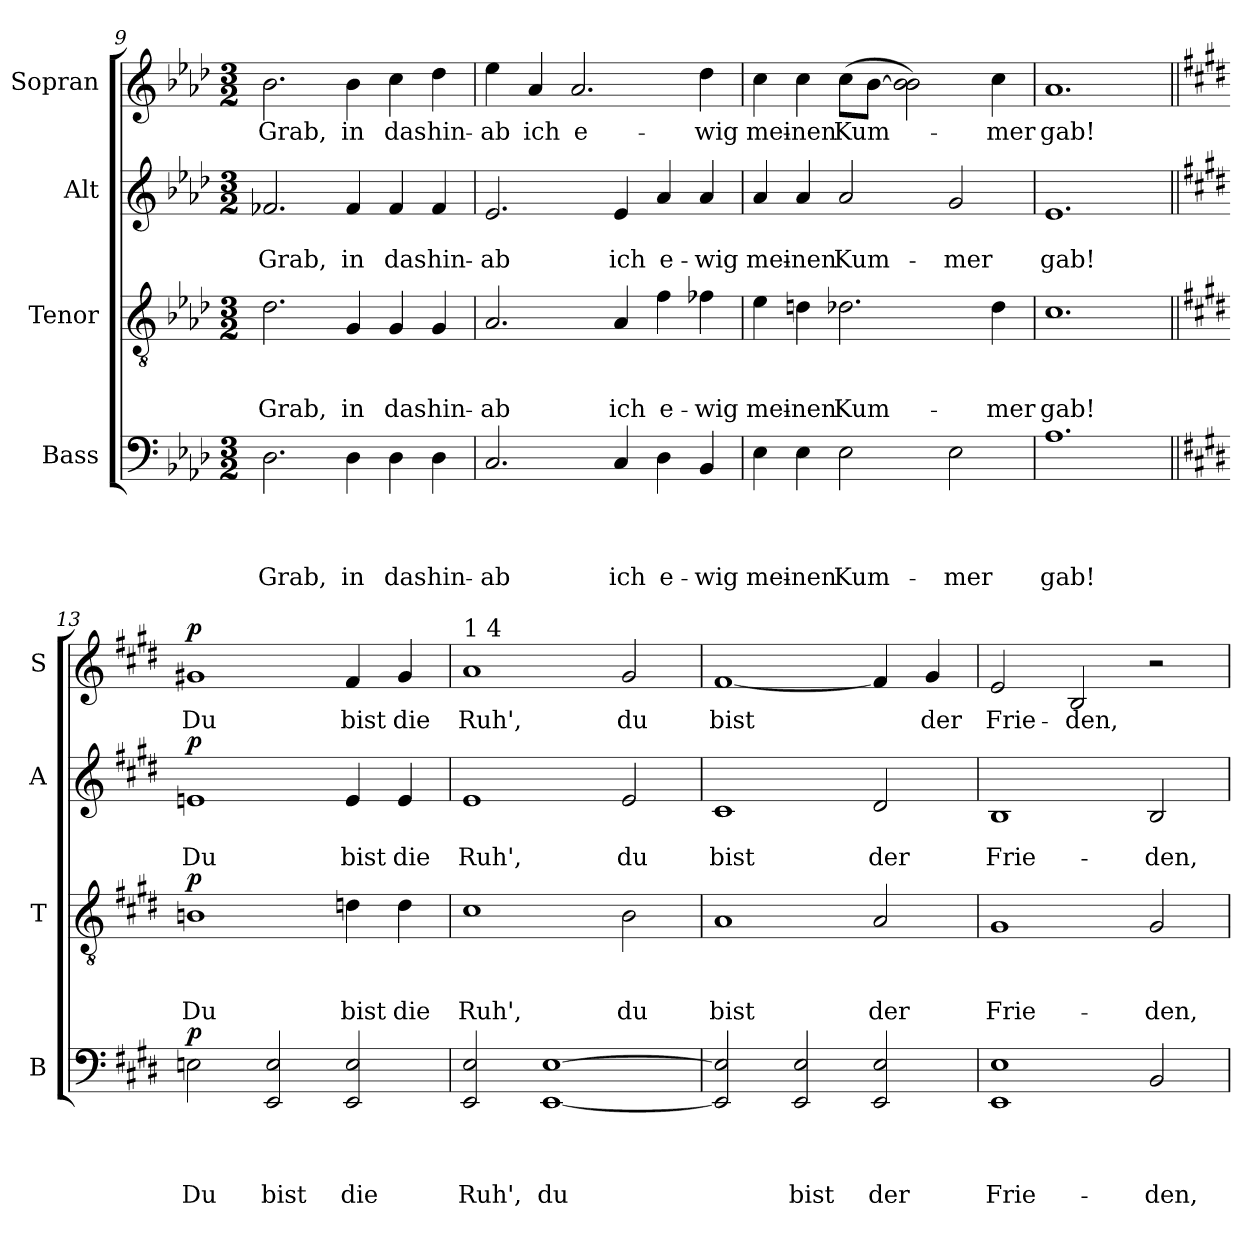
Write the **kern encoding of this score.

**kern	**text	**text	**text	**text	**dynam	**kern	**text	**text	**text	**dynam	**kern	**text	**text	**dynam	**kern	**text	**dynam
*part4	*part4	*part4	*part4	*part4	*part4	*part3	*part3	*part3	*part3	*part3	*part2	*part2	*part2	*part2	*part1	*part1	*part1
*staff4	*staff4	*staff4	*staff4	*staff4	*staff4	*staff3	*staff3	*staff3	*staff3	*staff3	*staff2	*staff2	*staff2	*staff2	*staff1	*staff1	*staff1
*I"Bass	*	*	*	*	*	*I"Tenor	*	*	*	*	*I"Alt	*	*	*	*I"Sopran	*	*
*I'B	*	*	*	*	*	*I'T	*	*	*	*	*I'A	*	*	*	*I'S	*	*
*clefF4	*	*	*	*	*	*clefGv2	*	*	*	*	*clefG2	*	*	*	*clefG2	*	*
*k[b-e-a-d-]	*	*	*	*	*	*k[b-e-a-d-]	*	*	*	*	*k[b-e-a-d-]	*	*	*	*k[b-e-a-d-]	*	*
*A-:	*	*	*	*	*	*A-:	*	*	*	*	*A-:	*	*	*	*A-:	*	*
*M3/2	*	*	*	*	*	*M3/2	*	*	*	*	*M3/2	*	*	*	*M3/2	*	*
=9	=9	=9	=9	=9	=9	=9	=9	=9	=9	=9	=9	=9	=9	=9	=9	=9	=9
!	!	!	!	!LO:LY:b	!	!	!	!	!LO:LY:b	!	!	!	!LO:LY:b	!	!	!LO:LY:b	!
2.D-\	.	.	.	Grab,	.	2.d-\	.	.	Grab,	.	2.f-X/	.	Grab,	.	2.b-\	Grab,	.
!	!	!	!	!LO:LY:b	!	!	!	!	!LO:LY:b	!	!	!	!LO:LY:b	!	!	!LO:LY:b	!
4D-\	.	.	.	in	.	4G/	.	.	in	.	4f-/	.	in	.	4b-\	in	.
!	!	!	!	!LO:LY:b	!	!	!	!	!LO:LY:b	!	!	!	!LO:LY:b	!	!	!LO:LY:b	!
4D-\	.	.	.	das	.	4G/	.	.	das	.	4f-/	.	das	.	4cc\	das	.
!	!	!	!	!LO:LY:b	!	!	!	!	!LO:LY:b	!	!	!	!LO:LY:b	!	!	!LO:LY:b	!
4D-\	.	.	.	hin-	.	4G/	.	.	hin-	.	4f-/	.	hin-	.	4dd-\	hin-	.
!!LO:PB:g=z
=10	=10	=10	=10	=10	=10	=10	=10	=10	=10	=10	=10	=10	=10	=10	=10	=10	=10
!	!	!	!	!LO:LY:b	!	!	!	!	!LO:LY:b	!	!	!	!LO:LY:b	!	!	!LO:LY:b	!
2.C/	.	.	.	-ab	.	2.A-/	.	.	-ab	.	2.e-/	.	-ab	.	4ee-\	-ab	.
!	!	!	!	!	!	!	!	!	!	!	!	!	!	!	!	!LO:LY:b	!
.	.	.	.	.	.	.	.	.	.	.	.	.	.	.	4a-/	ich	.
!	!	!	!	!	!	!	!	!	!	!	!	!	!	!	!	!LO:LY:b	!
.	.	.	.	.	.	.	.	.	.	.	.	.	.	.	2.a-/	e-	.
!	!	!	!	!LO:LY:b	!	!	!	!	!LO:LY:b	!	!	!	!LO:LY:b	!	!	!	!
4C/	.	.	.	ich	.	4A-/	.	.	ich	.	4e-/	.	ich	.	.	.	.
!	!	!	!	!LO:LY:b	!	!	!	!	!LO:LY:b	!	!	!	!LO:LY:b	!	!	!	!
4D-\	.	.	.	e-	.	4f\	.	.	e-	.	4a-/	.	e-	.	.	.	.
!	!	!	!	!LO:LY:b	!	!	!	!	!LO:LY:b	!	!	!	!LO:LY:b	!	!	!LO:LY:b	!
4BB-/	.	.	.	-wig	.	4f-X\	.	.	-wig	.	4a-/	.	-wig	.	4dd-\	-wig	.
=11	=11	=11	=11	=11	=11	=11	=11	=11	=11	=11	=11	=11	=11	=11	=11	=11	=11
!	!	!	!	!LO:LY:b	!	!	!	!	!LO:LY:b	!	!	!	!LO:LY:b	!	!	!LO:LY:b	!
4E-\	.	.	.	mei-	.	4e-\	.	.	mei-	.	4a-/	.	mei-	.	4cc\	mei-	.
!	!	!	!	!LO:LY:b	!	!	!	!	!LO:LY:b	!	!	!	!LO:LY:b	!	!	!LO:LY:b	!
4E-\	.	.	.	-nen	.	4dn\	.	.	-nen	.	4a-/	.	-nen	.	4cc\	-nen	.
!	!	!	!	!LO:LY:b	!	!	!	!	!LO:LY:b	!	!	!	!LO:LY:b	!	!	!LO:LY:b	!
2E-\	.	.	.	Kum-	.	2.d-X\	.	.	Kum-	.	2a-/	.	Kum-	.	(>8cc\L	Kum-	.
.	.	.	.	.	.	.	.	.	.	.	.	.	.	.	[>8b-\J	.	.
.	.	.	.	.	.	.	.	.	.	.	.	.	.	.	2b-\] 2b-\)	.	.
!	!	!	!	!LO:LY:b	!	!	!	!	!	!	!	!	!LO:LY:b	!	!	!	!
2E-\	.	.	.	-mer	.	.	.	.	.	.	2g/	.	-mer	.	.	.	.
!	!	!	!	!	!	!	!	!	!LO:LY:b	!	!	!	!	!	!	!LO:LY:b	!
.	.	.	.	.	.	4d-\	.	.	-mer	.	.	.	.	.	4cc\	-mer	.
=12	=12	=12	=12	=12	=12	=12	=12	=12	=12	=12	=12	=12	=12	=12	=12	=12	=12
!	!	!	!	!LO:LY:b	!	!	!	!	!LO:LY:b	!	!	!	!LO:LY:b	!	!	!LO:LY:b	!
1.A-	.	.	.	gab!	.	1.c	.	.	gab!	.	1.e-	.	gab!	.	1.a-	gab!	.
=13||	=13||	=13||	=13||	=13||	=13||	=13||	=13||	=13||	=13||	=13||	=13||	=13||	=13||	=13||	=13||	=13||	=13||
*k[f#c#g#d#]	*	*	*	*	*	*k[f#c#g#d#]	*	*	*	*	*k[f#c#g#d#]	*	*	*	*k[f#c#g#d#]	*	*
*E:	*	*	*	*	*	*E:	*	*	*	*	*E:	*	*	*	*E:	*	*
!	!	!	!	!LO:LY:b	!LO:DY:a	!	!	!	!LO:LY:b	!LO:DY:a	!	!	!LO:LY:b	!LO:DY:a	!	!LO:LY:b	!LO:DY:a
2En\	.	.	.	Du	p	1Bn	.	.	Du	p	1en	.	Du	p	1g#X	Du	p
!	!	!	!	!LO:LY:b	!	!	!	!	!	!	!	!	!	!	!	!	!
2EE/ 2E/	.	.	.	bist	.	.	.	.	.	.	.	.	.	.	.	.	.
!	!	!	!	!LO:LY:b	!	!	!	!	!LO:LY:b	!	!	!	!LO:LY:b	!	!	!LO:LY:b	!
2EE/ 2E/	.	.	.	die	.	4dn\	.	.	bist	.	4e/	.	bist	.	4f#/	bist	.
!	!	!	!	!	!	!	!	!	!LO:LY:b	!	!	!	!LO:LY:b	!	!	!LO:LY:b	!
.	.	.	.	.	.	4d\	.	.	die	.	4e/	.	die	.	4g#/	die	.
!!LO:LB:g=z
=14	=14	=14	=14	=14	=14	=14	=14	=14	=14	=14	=14	=14	=14	=14	=14	=14	=14
!	!	!	!	!	!	!	!	!	!	!	!	!	!	!	!LO:TX:a:t=1 4	!	!
!	!	!	!	!LO:LY:b	!	!	!	!	!LO:LY:b	!	!	!	!LO:LY:b	!	!	!LO:LY:b	!
2EE/ 2E/	.	.	.	Ruh',	.	1c#	.	.	Ruh',	.	1e	.	Ruh',	.	1a	Ruh',	.
!	!	!	!	!LO:LY:b	!	!	!	!	!	!	!	!	!	!	!	!	!
[<1EE [>1E	.	.	.	du	.	.	.	.	.	.	.	.	.	.	.	.	.
!	!	!	!	!	!	!	!	!	!LO:LY:b	!	!	!	!LO:LY:b	!	!	!LO:LY:b	!
.	.	.	.	.	.	2B\	.	.	du	.	2e/	.	du	.	2g#/	du	.
=15	=15	=15	=15	=15	=15	=15	=15	=15	=15	=15	=15	=15	=15	=15	=15	=15	=15
!	!	!	!	!	!	!	!	!	!LO:LY:b	!	!	!	!LO:LY:b	!	!	!LO:LY:b	!
2EE/] 2E/]	.	.	.	.	.	1A	.	.	bist	.	1c#	.	bist	.	[<1f#	bist	.
!	!	!	!	!LO:LY:b	!	!	!	!	!	!	!	!	!	!	!	!	!
2EE/ 2E/	.	.	.	bist	.	.	.	.	.	.	.	.	.	.	.	.	.
!	!	!	!	!LO:LY:b	!	!	!	!	!LO:LY:b	!	!	!	!LO:LY:b	!	!	!	!
2EE/ 2E/	.	.	.	der	.	2A/	.	.	der	.	2d#/	.	der	.	4f#/]	.	.
!	!	!	!	!	!	!	!	!	!	!	!	!	!	!	!	!LO:LY:b	!
.	.	.	.	.	.	.	.	.	.	.	.	.	.	.	4g#/	der	.
=16	=16	=16	=16	=16	=16	=16	=16	=16	=16	=16	=16	=16	=16	=16	=16	=16	=16
!	!	!	!	!LO:LY:b	!	!	!	!	!LO:LY:b	!	!	!	!LO:LY:b	!	!	!LO:LY:b	!
1EE 1E	.	.	.	Frie-	.	1G#	.	.	Frie-	.	1B	.	Frie-	.	2e/	Frie-	.
!	!	!	!	!	!	!	!	!	!	!	!	!	!	!	!	!LO:LY:b	!
.	.	.	.	.	.	.	.	.	.	.	.	.	.	.	2B/	-den,	.
!	!	!	!	!LO:LY:b	!	!	!	!	!LO:LY:b	!	!	!	!LO:LY:b	!	!	!	!
2BB/	.	.	.	-den,	.	2G#/	.	.	-den,	.	2B/	.	-den,	.	2r	.	.
=	=	=	=	=	=	=	=	=	=	=	=	=	=	=	=	=	=
*-	*-	*-	*-	*-	*-	*-	*-	*-	*-	*-	*-	*-	*-	*-	*-	*-	*-
